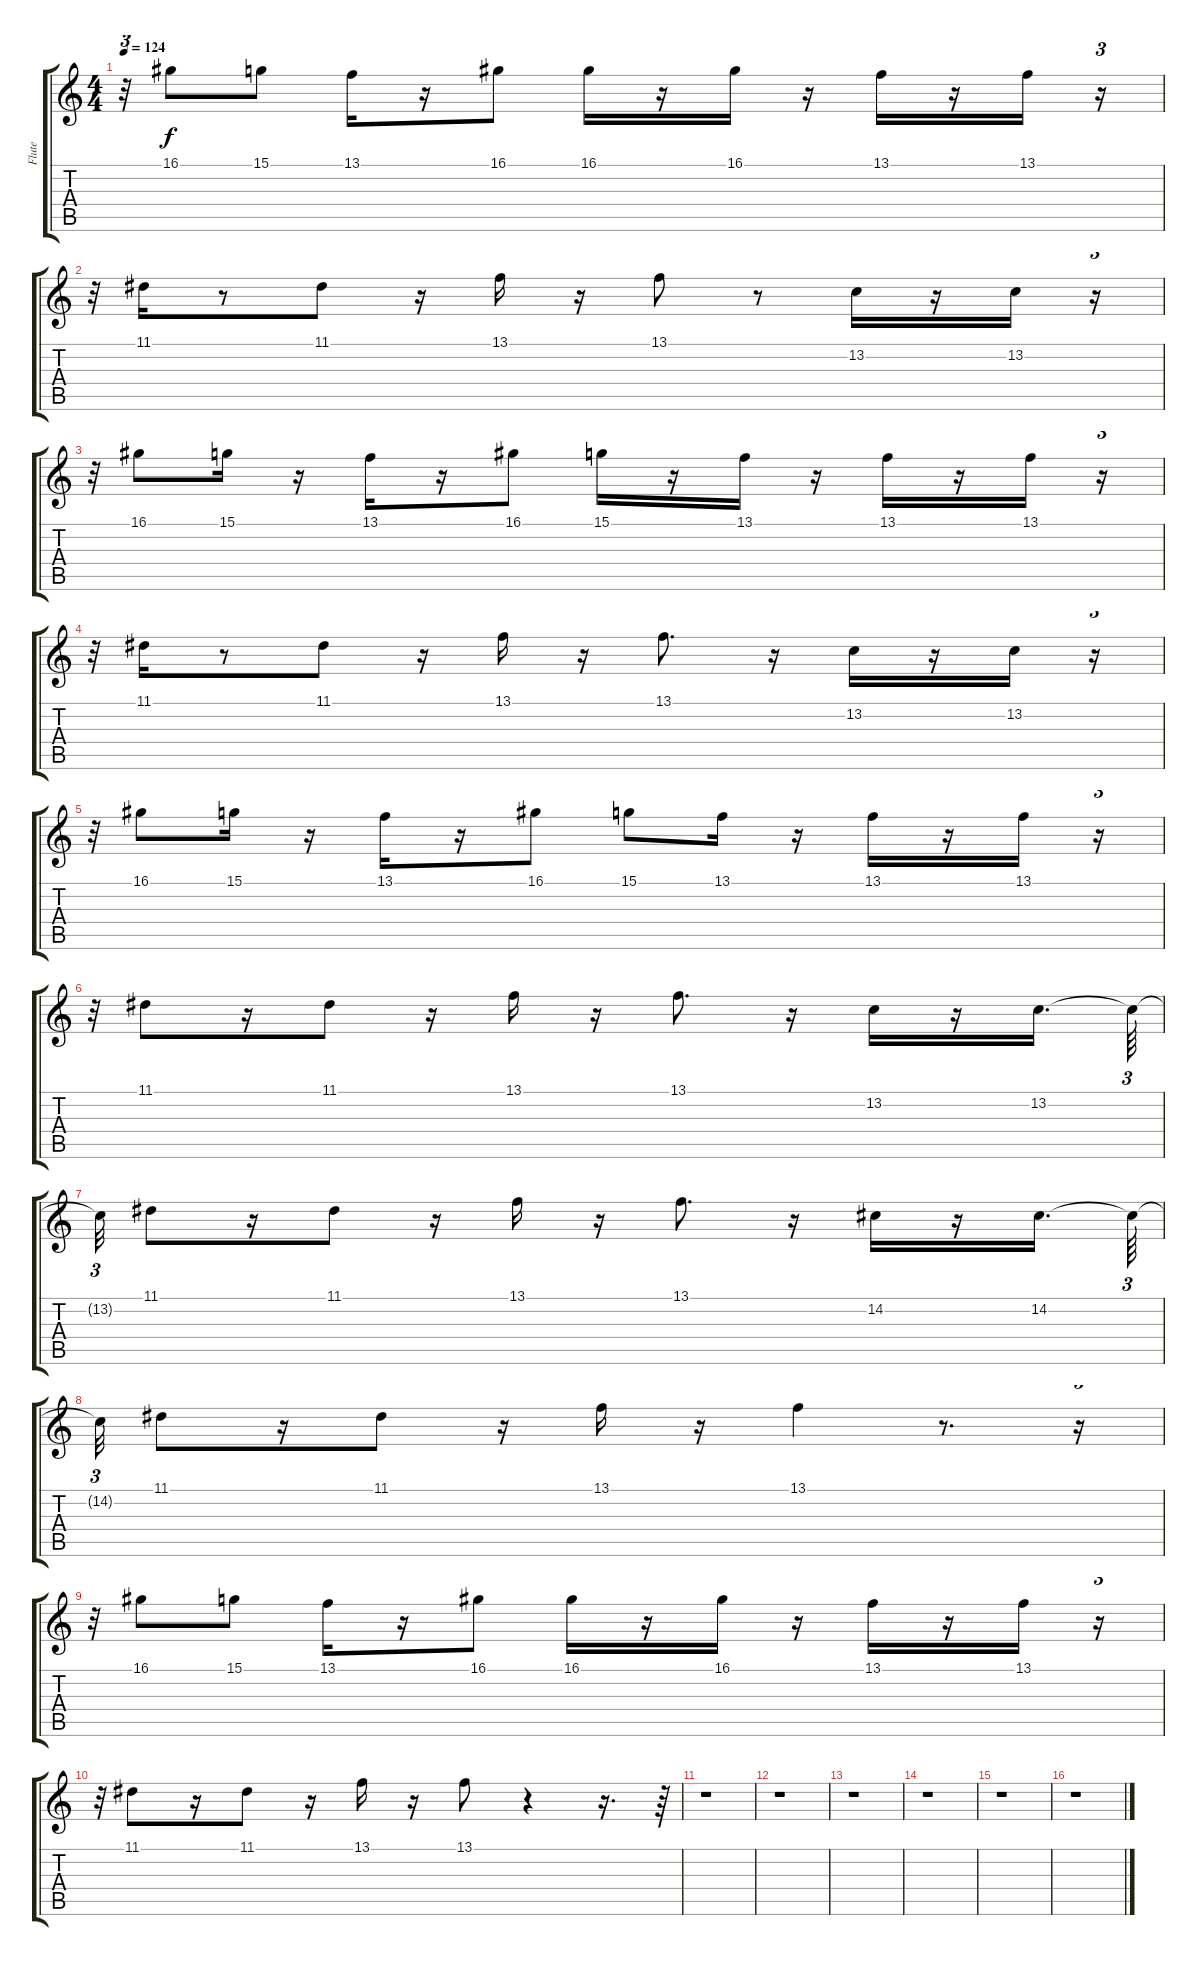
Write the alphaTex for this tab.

\track ("Flute" "Flute") {instrument flute}
\staff {score tabs}
\tuning (E4 B3 G3 D3 A2 E2) {hide}
\ts (4 4)
\tempo 124
\clef g2
\ks c
r.32{tu (3 2) dy f} 16.1.8 15.1.8 13.1.16 r.16 16.1.8 16.1.16 r.16 16.1.16 r.16 13.1.16 r.16 13.1.16 r.16{tu (3 2)} |
r.32{tu (3 2)} 11.1.16 r.8 11.1.8 r.16 13.1.16 r.16 13.1.8 r.8 13.2.16 r.16 13.2.16 r.16{tu (3 2)} |
r.32{tu (3 2)} 16.1.8 15.1.16 r.16 13.1.16 r.16 16.1.8 15.1.16 r.16 13.1.16 r.16 13.1.16 r.16 13.1.16 r.16{tu (3 2)} |
r.32{tu (3 2)} 11.1.16 r.8 11.1.8 r.16 13.1.16 r.16 13.1.8{d} r.16 13.2.16 r.16 13.2.16 r.16{tu (3 2)} |
r.32{tu (3 2)} 16.1.8 15.1.16 r.16 13.1.16 r.16 16.1.8 15.1.8 13.1.16 r.16 13.1.16 r.16 13.1.16 r.16{tu (3 2)} |
r.32{tu (3 2)} 11.1.8 r.16 11.1.8 r.16 13.1.16 r.16 13.1.8{d} r.16 13.2.16 r.16 13.2.16{d} 13.2{t}.64{tu (3 2)} |
13.2{t}.32{tu (3 2)} 11.1.8 r.16 11.1.8 r.16 13.1.16 r.16 13.1.8{d} r.16 14.2.16 r.16 14.2.16{d} 14.2{t}.64{tu (3 2)} |
14.2{t}.32{tu (3 2)} 11.1.8 r.16 11.1.8 r.16 13.1.16 r.16 13.1.4 r.8{d} r.16{tu (3 2)} |
r.32{tu (3 2)} 16.1.8 15.1.8 13.1.16 r.16 16.1.8 16.1.16 r.16 16.1.16 r.16 13.1.16 r.16 13.1.16 r.16{tu (3 2)} |
r.32{tu (3 2)} 11.1.8 r.16 11.1.8 r.16 13.1.16 r.16 13.1.8 r.4 r.16{d} r.64{tu (3 2)} |
r.1 |
r.1 |
r.1 |
r.1 |
r.1 |
r.1
